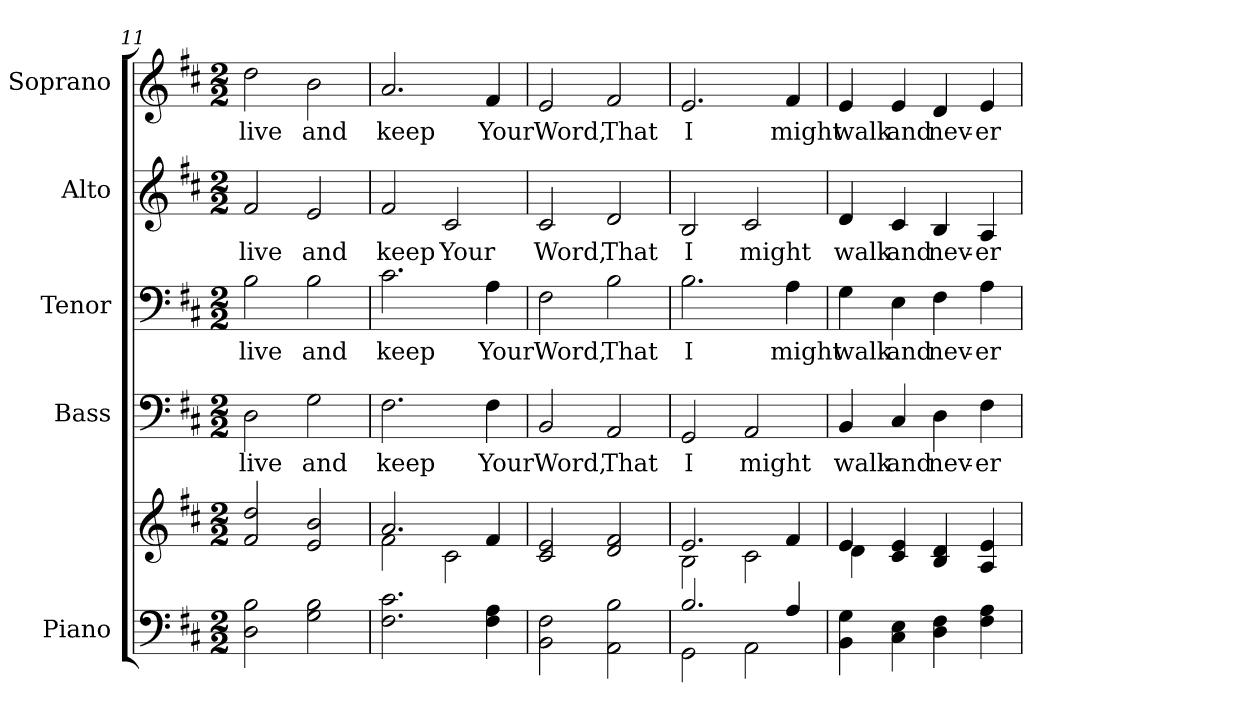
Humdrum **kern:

**kern	**kern	**kern	**text	**kern	**text	**kern	**text	**kern	**text
*part5	*part5	*part4	*part4	*part3	*part3	*part2	*part2	*part1	*part1
*staff6	*staff5	*staff4	*staff4	*staff3	*staff3	*staff2	*staff2	*staff1	*staff1
*I"Piano	*	*I"Bass	*	*I"Tenor	*	*I"Alto	*	*I"Soprano	*
*I'Pno.	*	*I'B.	*	*I'T.	*	*I'A.	*	*I'S.	*
*clefF4	*clefG2	*clefF4	*	*clefF4	*	*clefG2	*	*clefG2	*
*k[f#c#]	*k[f#c#]	*k[f#c#]	*	*k[f#c#]	*	*k[f#c#]	*	*k[f#c#]	*
*D:	*D:	*D:	*	*D:	*	*D:	*	*D:	*
*M2/2	*M2/2	*M2/2	*	*M2/2	*	*M2/2	*	*M2/2	*
=11	=11	=11	=11	=11	=11	=11	=11	=11	=11
!	!	!	!LO:LY:b:color=#000000	!	!	!	!	!	!
!	!	!	!	!	!LO:LY:b:color=#000000	!	!	!	!
!	!	!	!	!	!	!	!LO:LY:b:color=#000000	!	!
!	!	!	!	!	!	!	!	!	!LO:LY:b:color=#000000
2Di\ 2Bi	2f#i/ 2ddi	2Di\	live	2Bi\	live	2f#i/	live	2ddi\	live
!	!	!	!LO:LY:b:color=#000000	!	!	!	!	!	!
!	!	!	!	!	!LO:LY:b:color=#000000	!	!	!	!
!	!	!	!	!	!	!	!LO:LY:b:color=#000000	!	!
!	!	!	!	!	!	!	!	!	!LO:LY:b:color=#000000
2Gi\ 2Bi	2ei/ 2bi	2Gi\	and	2Bi\	and	2ei/	and	2bi\	and
=12	=12	=12	=12	=12	=12	=12	=12	=12	=12
*	*^	*	*	*	*	*	*	*	*
!	!	!	!	!LO:LY:b:color=#000000	!	!	!	!	!	!
!	!	!	!	!	!	!LO:LY:b:color=#000000	!	!	!	!
!	!	!	!	!	!	!	!	!LO:LY:b:color=#000000	!	!
!	!	!	!	!	!	!	!	!	!	!LO:LY:b:color=#000000
2.F#i\ 2.c#i	2.ai/	2f#i\	2.F#i\	keep	2.c#i\	keep	2f#i/	keep	2.ai/	keep
!	!	!	!	!	!	!	!	!LO:LY:b:color=#000000	!	!
.	.	2c#i\	.	.	.	.	2c#i/	Your	.	.
!	!	!	!	!LO:LY:b:color=#000000	!	!	!	!	!	!
!	!	!	!	!	!	!LO:LY:b:color=#000000	!	!	!	!
!	!	!	!	!	!	!	!	!	!	!LO:LY:b:color=#000000
4F#i\ 4Ai	4f#i/	.	4F#i\	Your	4Ai\	Your	.	.	4f#i/	Your
*	*v	*v	*	*	*	*	*	*	*	*
!!LO:PB:g=z
=13	=13	=13	=13	=13	=13	=13	=13	=13	=13
!	!	!	!LO:LY:b:color=#000000	!	!	!	!	!	!
!	!	!	!	!	!LO:LY:b:color=#000000	!	!	!	!
!	!	!	!	!	!	!	!LO:LY:b:color=#000000	!	!
!	!	!	!	!	!	!	!	!	!LO:LY:b:color=#000000
2BBi\ 2F#i	2c#i/ 2ei	2BBi/	Word,	2F#i\	Word,	2c#i/	Word,	2ei/	Word,
!	!	!	!LO:LY:b:color=#000000	!	!	!	!	!	!
!	!	!	!	!	!LO:LY:b:color=#000000	!	!	!	!
!	!	!	!	!	!	!	!LO:LY:b:color=#000000	!	!
!	!	!	!	!	!	!	!	!	!LO:LY:b:color=#000000
2AAi\ 2Bi	2di/ 2f#i	2AAi/	That	2Bi\	That	2di/	That	2f#i/	That
=14	=14	=14	=14	=14	=14	=14	=14	=14	=14
*^	*^	*	*	*	*	*	*	*	*
!	!	!	!	!	!LO:LY:b:color=#000000	!	!	!	!	!	!
!	!	!	!	!	!	!	!LO:LY:b:color=#000000	!	!	!	!
!	!	!	!	!	!	!	!	!	!LO:LY:b:color=#000000	!	!
!	!	!	!	!	!	!	!	!	!	!	!LO:LY:b:color=#000000
2.Bi/	2GGi\	2.ei/	2Bi\	2GGi/	I	2.Bi\	I	2Bi/	I	2.ei/	I
!	!	!	!	!	!LO:LY:b:color=#000000	!	!	!	!	!	!
!	!	!	!	!	!	!	!	!	!LO:LY:b:color=#000000	!	!
.	2AAi\	.	2c#i\	2AAi/	might	.	.	2c#i/	might	.	.
!	!	!	!	!	!	!	!LO:LY:b:color=#000000	!	!	!	!
!	!	!	!	!	!	!	!	!	!	!	!LO:LY:b:color=#000000
4Ai/	.	4f#i/	.	.	.	4Ai\	might	.	.	4f#i/	might
*v	*v	*	*	*	*	*	*	*	*	*	*
=15	=15	=15	=15	=15	=15	=15	=15	=15	=15	=15
!	!	!	!	!LO:LY:b:color=#000000	!	!	!	!	!	!
!	!	!	!	!	!	!LO:LY:b:color=#000000	!	!	!	!
!	!	!	!	!	!	!	!	!LO:LY:b:color=#000000	!	!
!	!	!	!	!	!	!	!	!	!	!LO:LY:b:color=#000000
4BBi\ 4Gi	4ei/	4di\	4BBi/	walk	4Gi\	walk	4di/	walk	4ei/	walk
!	!	!	!	!LO:LY:b:color=#000000	!	!	!	!	!	!
!	!	!	!	!	!	!LO:LY:b:color=#000000	!	!	!	!
!	!	!	!	!	!	!	!	!LO:LY:b:color=#000000	!	!
!	!	!	!	!	!	!	!	!	!	!LO:LY:b:color=#000000
4C#i\ 4Ei	4c#i/ 4ei	2.ryy	4C#i/	and	4Ei\	and	4c#i/	and	4ei/	and
!	!	!	!	!LO:LY:b:color=#000000	!	!	!	!	!	!
!	!	!	!	!	!	!LO:LY:b:color=#000000	!	!	!	!
!	!	!	!	!	!	!	!	!LO:LY:b:color=#000000	!	!
!	!	!	!	!	!	!	!	!	!	!LO:LY:b:color=#000000
4Di\ 4F#i	4Bi/ 4di	.	4Di\	nev-	4F#i\	nev-	4Bi/	nev-	4di/	nev-
!	!	!	!	!LO:LY:b:color=#000000	!	!	!	!	!	!
!	!	!	!	!	!	!LO:LY:b:color=#000000	!	!	!	!
!	!	!	!	!	!	!	!	!LO:LY:b:color=#000000	!	!
!	!	!	!	!	!	!	!	!	!	!LO:LY:b:color=#000000
4F#i\ 4Ai	4Ai/ 4ei	.	4F#i\	-er	4Ai\	-er	4Ai/	-er	4ei/	-er
*	*v	*v	*	*	*	*	*	*	*	*
=	=	=	=	=	=	=	=	=	=
*-	*-	*-	*-	*-	*-	*-	*-	*-	*-
